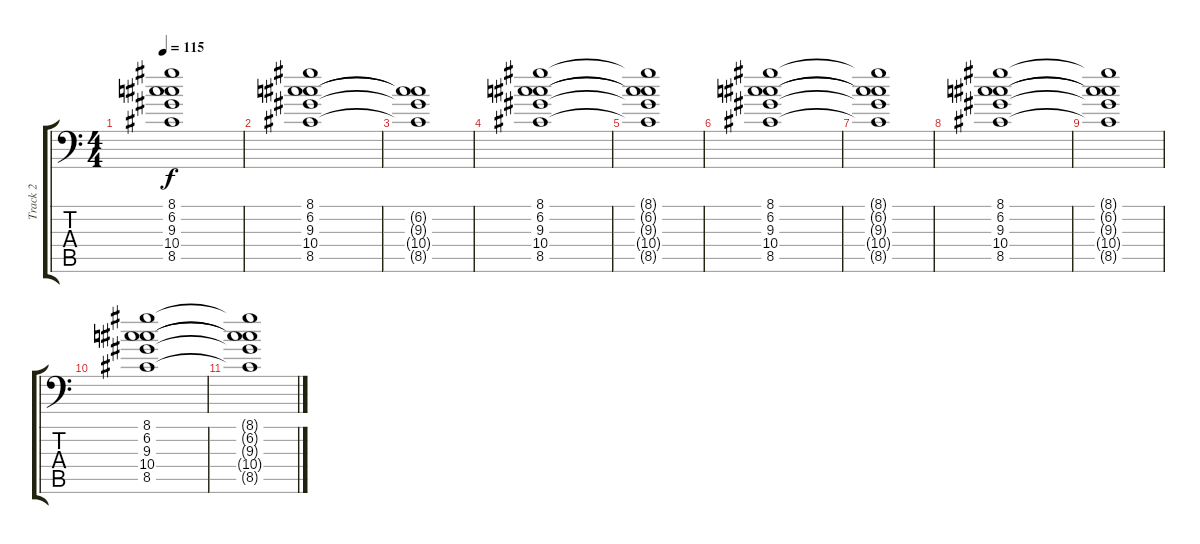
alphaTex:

\track ("Track 2" "Track 2") {instrument distortionguitar}
\staff {score tabs}
\tuning (C4 G3 Eb3 Bb2 F2 Bb1) {hide}
\ts (4 4)
\tempo 115
\clef f4
\ks c
(8.1{t} 6.2{t} 9.3{t} 10.4{t} 8.5{t}).1{dy f} |
(8.1 6.2 9.3 10.4 8.5).1 |
(6.2{t} 9.3{t} 10.4{t} 8.5{t}).1 |
(8.1 6.2 9.3 10.4 8.5).1{volume 10} |
(8.1{t} 6.2{t} 9.3{t} 10.4{t} 8.5{t}).1 |
(8.1 6.2 9.3 10.4 8.5).1{volume 8} |
(8.1{t} 6.2{t} 9.3{t} 10.4{t} 8.5{t}).1 |
(8.1 6.2 9.3 10.4 8.5).1{volume 6} |
(8.1{t} 6.2{t} 9.3{t} 10.4{t} 8.5{t}).1 |
(8.1 6.2 9.3 10.4 8.5).1{volume 4} |
(8.1{t} 6.2{t} 9.3{t} 10.4{t} 8.5{t}).1{volume 2}
